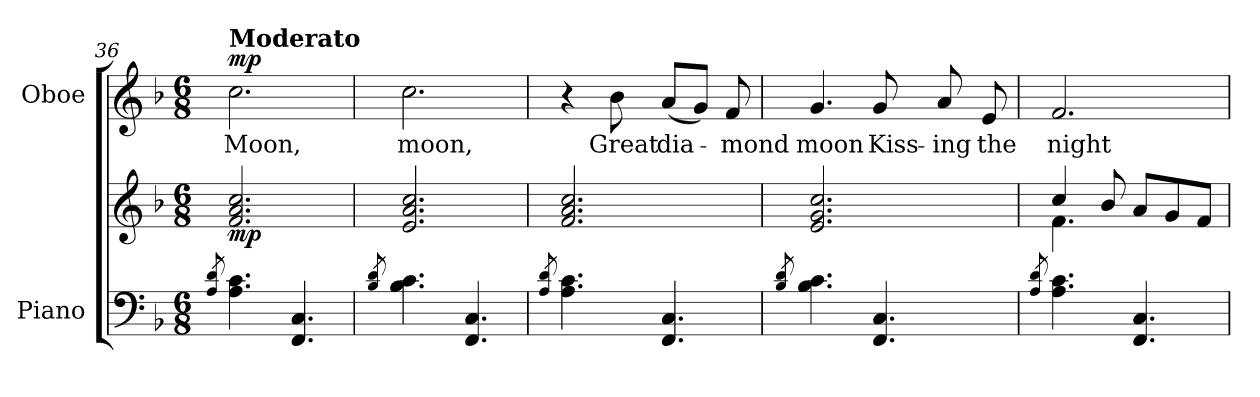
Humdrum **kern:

**kern	**kern	**dynam	**kern	**text	**dynam
*part2	*part2	*part2	*part1	*part1	*part1
*staff3	*staff2	*staff2/3	*staff1	*staff1	*staff1
*I"Piano	*	*	*I"Oboe	*	*
*I'Pno.	*	*	*I'Ob.	*	*
!!LO:LB:g=z
*clefF4	*clefG2	*	*clefG2	*	*
*k[b-]	*k[b-]	*	*k[b-]	*	*
*M6/8	*M6/8	*	*M6/8	*	*
=36	=36	=36	=36	=36	=36
8qA/ 8qd/	.	.	.	.	.
!	!	!	!LO:TX:a:B:t=Moderato	!	!
!	!	!LO:DY:b	!	!LO:LY:b	!LO:DY:a
4.A\ 4.c\	2.f/ 2.a/ 2.cc/	mp	2.cc\	Moon,	mp
4.FF/ 4.C/	.	.	.	.	.
=37	=37	=37	=37	=37	=37
8qB-/ 8qd/	.	.	.	.	.
!	!	!	!	!LO:LY:b	!
4.B-\ 4.c\	2.e/ 2.a/ 2.cc/	.	2.cc\	moon,	.
4.FF/ 4.C/	.	.	.	.	.
=38	=38	=38	=38	=38	=38
8qA/ 8qd/	.	.	.	.	.
4.A\ 4.c\	2.f/ 2.a/ 2.cc/	.	4r	.	.
!	!	!	!	!LO:LY:b	!
.	.	.	8b-\	Great	.
!	!	!	!	!LO:LY:b	!
4.FF/ 4.C/	.	.	(8a/L	dia-	.
.	.	.	8g/J)	.	.
!	!	!	!	!LO:LY:b	!
.	.	.	8f/	-mond	.
=39	=39	=39	=39	=39	=39
8qB-/ 8qd/	.	.	.	.	.
!	!	!	!	!LO:LY:b	!
4.B-\ 4.c\	2.e/ 2.g/ 2.cc/	.	4.g/	moon	.
!	!	!	!	!LO:LY:b	!
4.FF/ 4.C/	.	.	8g/	Kiss-	.
!	!	!	!	!LO:LY:b	!
.	.	.	8a/	-ing	.
!	!	!	!	!LO:LY:b	!
.	.	.	8e/	the	.
=40	=40	=40	=40	=40	=40
8qA/ 8qd/	.	.	.	.	.
*	*^	*	*	*	*
!	!	!	!	!	!LO:LY:b	!
4.A\ 4.c\	4cc/	4.f\	.	2.f/	night	.
.	8b-/	.	.	.	.	.
4.FF/ 4.C/	8a/L	4.ryy	.	.	.	.
.	8g/	.	.	.	.	.
.	8f/J	.	.	.	.	.
*	*v	*v	*	*	*	*
=	=	=	=	=	=
*-	*-	*-	*-	*-	*-
